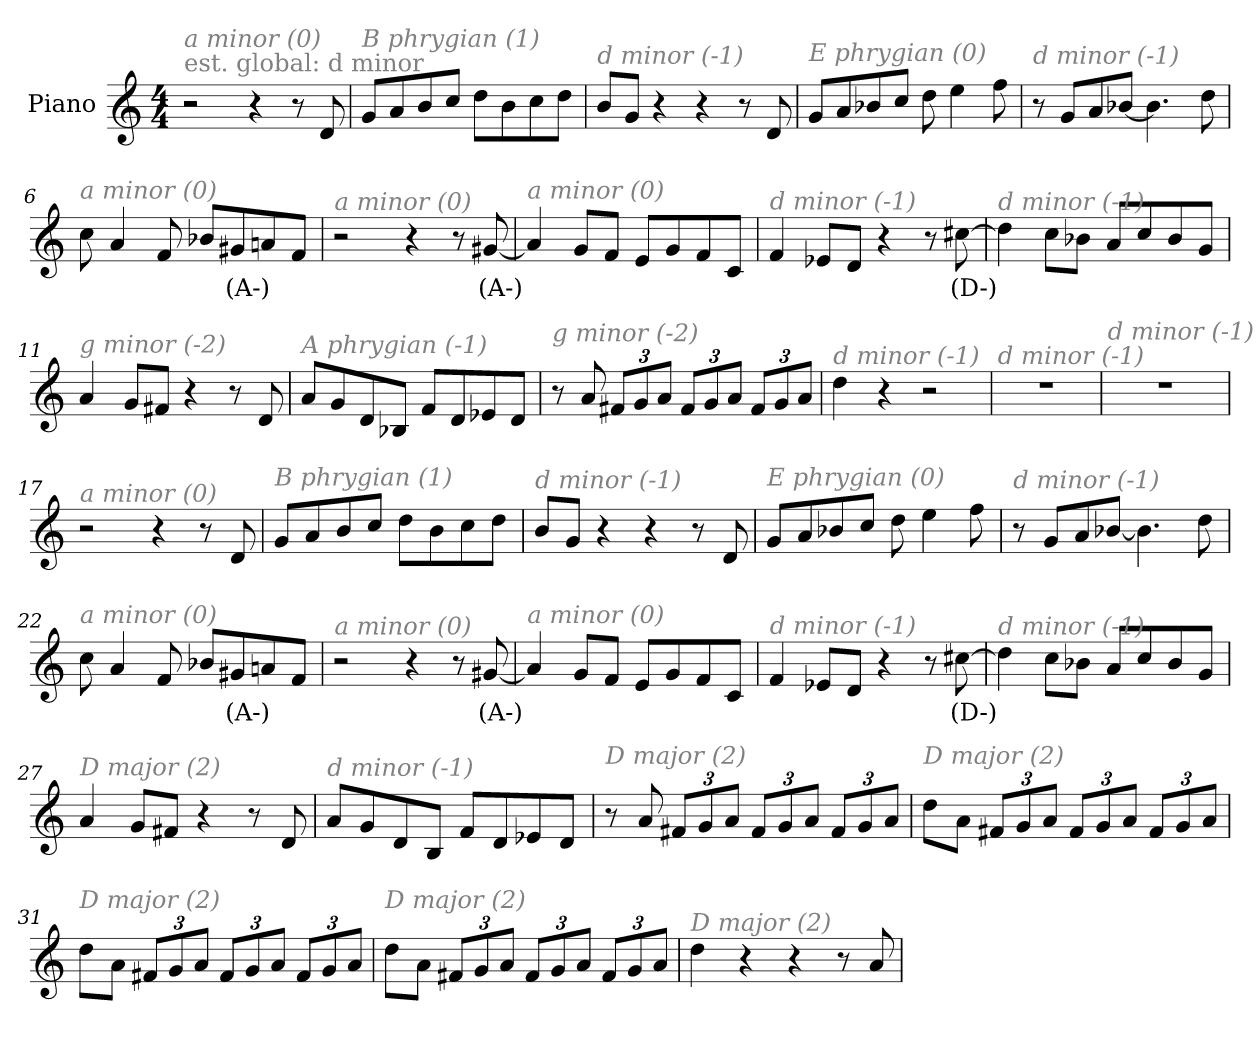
**kern	**text
*part1	*part1
*staff1	*staff1
*I"Piano	*
*I'Pno	*
*clefG2	*
*k[]	*
*M4/4	*
*MM236	*
=1	=1
!LO:TX:a:color=#808080:t=est. global&colon; d minor	!
!LO:TX:i:color=#808080:t=a minor (0)	!
2r	.
4r	.
8r	.
8d/	.
=2	=2
!LO:TX:i:color=#808080:t=B phrygian (1)	!
8g/L	.
8a/	.
8b/	.
8cc/J	.
8dd\L	.
8b\	.
8cc\	.
8dd\J	.
=3	=3
!LO:TX:i:color=#808080:t=d minor (-1)	!
8b/L	.
8g/J	.
4r	.
4r	.
8r	.
8d/	.
=4	=4
!LO:TX:i:color=#808080:t=E phrygian (0)	!
8g/L	.
8a/	.
8b-X/	.
8cc/J	.
8dd\	.
4ee\	.
8ff\	.
=5	=5
!LO:TX:i:color=#808080:t=d minor (-1)	!
8r	.
8g/L	.
8a/	.
[8b-X/J	.
4.b-\]	.
8dd\	.
!!LO:LB:g=z
=6	=6
!LO:TX:i:color=#808080:t=a minor (0)	!
8cc\	.
4a/	.
8f/	.
8b-X/L	.
8g#Xi/	(A-)
8an/	.
8f/J	.
=7	=7
!LO:TX:i:color=#808080:t=a minor (0)	!
2r	.
4r	.
8r	.
[8g#Xi/	(A-)
=8	=8
!LO:TX:i:color=#808080:t=a minor (0)	!
4a-/]	.
8g/L	.
8f/J	.
8e/L	.
8g/	.
8f/	.
8c/J	.
=9	=9
!LO:TX:i:color=#808080:t=d minor (-1)	!
4f/	.
8e-X/L	.
8d/J	.
4r	.
8r	.
[8cc#Xi\	(D-)
=10	=10
!LO:TX:i:color=#808080:t=d minor (-1)	!
4dd-\]	.
8cc\L	.
8b-X\J	.
8a/L	.
8cc/	.
8b-/	.
8g/J	.
!!LO:LB:g=z
=11	=11
!LO:TX:i:color=#808080:t=g minor (-2)	!
4a/	.
8g/L	.
8f#X/J	.
4r	.
8r	.
8d/	.
=12	=12
!LO:TX:i:color=#808080:t=A phrygian (-1)	!
8a/L	.
8g/	.
8d/	.
8B-X/J	.
8f/L	.
8d/	.
8e-X/	.
8d/J	.
=13	=13
!LO:TX:i:color=#808080:t=g minor (-2)	!
8r	.
8a/	.
*Xbrackettup	*
12f#X/L	.
12g/	.
12a/J	.
12f#/L	.
12g/	.
12a/J	.
12f#/L	.
12g/	.
12a/J	.
=14	=14
!LO:TX:i:color=#808080:t=d minor (-1)	!
4dd\	.
4r	.
2r	.
=15	=15
!LO:TX:i:color=#808080:t=d minor (-1)	!
1r	.
!!LO:LB:g=z
=16	=16
!LO:TX:i:color=#808080:t=d minor (-1)	!
1r	.
=17	=17
!LO:TX:i:color=#808080:t=a minor (0)	!
2r	.
4r	.
8r	.
8d/	.
=18	=18
!LO:TX:i:color=#808080:t=B phrygian (1)	!
8g/L	.
8a/	.
8b/	.
8cc/J	.
8dd\L	.
8b\	.
8cc\	.
8dd\J	.
=19	=19
!LO:TX:i:color=#808080:t=d minor (-1)	!
8b/L	.
8g/J	.
4r	.
4r	.
8r	.
8d/	.
=20	=20
!LO:TX:i:color=#808080:t=E phrygian (0)	!
8g/L	.
8a/	.
8b-X/	.
8cc/J	.
8dd\	.
4ee\	.
8ff\	.
=21	=21
!LO:TX:i:color=#808080:t=d minor (-1)	!
8r	.
8g/L	.
8a/	.
[8b-X/J	.
4.b-\]	.
8dd\	.
!!LO:LB:g=z
=22	=22
!LO:TX:i:color=#808080:t=a minor (0)	!
8cc\	.
4a/	.
8f/	.
8b-X/L	.
8g#Xi/	(A-)
8an/	.
8f/J	.
=23	=23
!LO:TX:i:color=#808080:t=a minor (0)	!
2r	.
4r	.
8r	.
[8g#Xi/	(A-)
=24	=24
!LO:TX:i:color=#808080:t=a minor (0)	!
4a-/]	.
8g/L	.
8f/J	.
8e/L	.
8g/	.
8f/	.
8c/J	.
=25	=25
!LO:TX:i:color=#808080:t=d minor (-1)	!
4f/	.
8e-X/L	.
8d/J	.
4r	.
8r	.
[8cc#Xi\	(D-)
=26	=26
!LO:TX:i:color=#808080:t=d minor (-1)	!
4dd-\]	.
8cc\L	.
8b-X\J	.
8a/L	.
8cc/	.
8b-/	.
8g/J	.
!!LO:LB:g=z
=27	=27
!LO:TX:i:color=#808080:t=D major (2)	!
4a/	.
8g/L	.
8f#X/J	.
4r	.
8r	.
8d/	.
=28	=28
!LO:TX:i:color=#808080:t=d minor (-1)	!
8a/L	.
8g/	.
8d/	.
8B/J	.
8f/L	.
8d/	.
8e-X/	.
8d/J	.
=29	=29
!LO:TX:i:color=#808080:t=D major (2)	!
8r	.
8a/	.
12f#X/L	.
12g/	.
12a/J	.
12f#/L	.
12g/	.
12a/J	.
12f#/L	.
12g/	.
12a/J	.
=30	=30
!LO:TX:i:color=#808080:t=D major (2)	!
8dd\L	.
8a\J	.
12f#X/L	.
12g/	.
12a/J	.
12f#/L	.
12g/	.
12a/J	.
12f#/L	.
12g/	.
12a/J	.
!!LO:LB:g=z
=31	=31
!LO:TX:i:color=#808080:t=D major (2)	!
8dd\L	.
8a\J	.
12f#X/L	.
12g/	.
12a/J	.
12f#/L	.
12g/	.
12a/J	.
12f#/L	.
12g/	.
12a/J	.
=32	=32
!LO:TX:i:color=#808080:t=D major (2)	!
8dd\L	.
8a\J	.
12f#X/L	.
12g/	.
12a/J	.
12f#/L	.
12g/	.
12a/J	.
12f#/L	.
12g/	.
12a/J	.
=33	=33
!LO:TX:i:color=#808080:t=D major (2)	!
4dd\	.
4r	.
4r	.
8r	.
8a/	.
=	=
*-	*-
